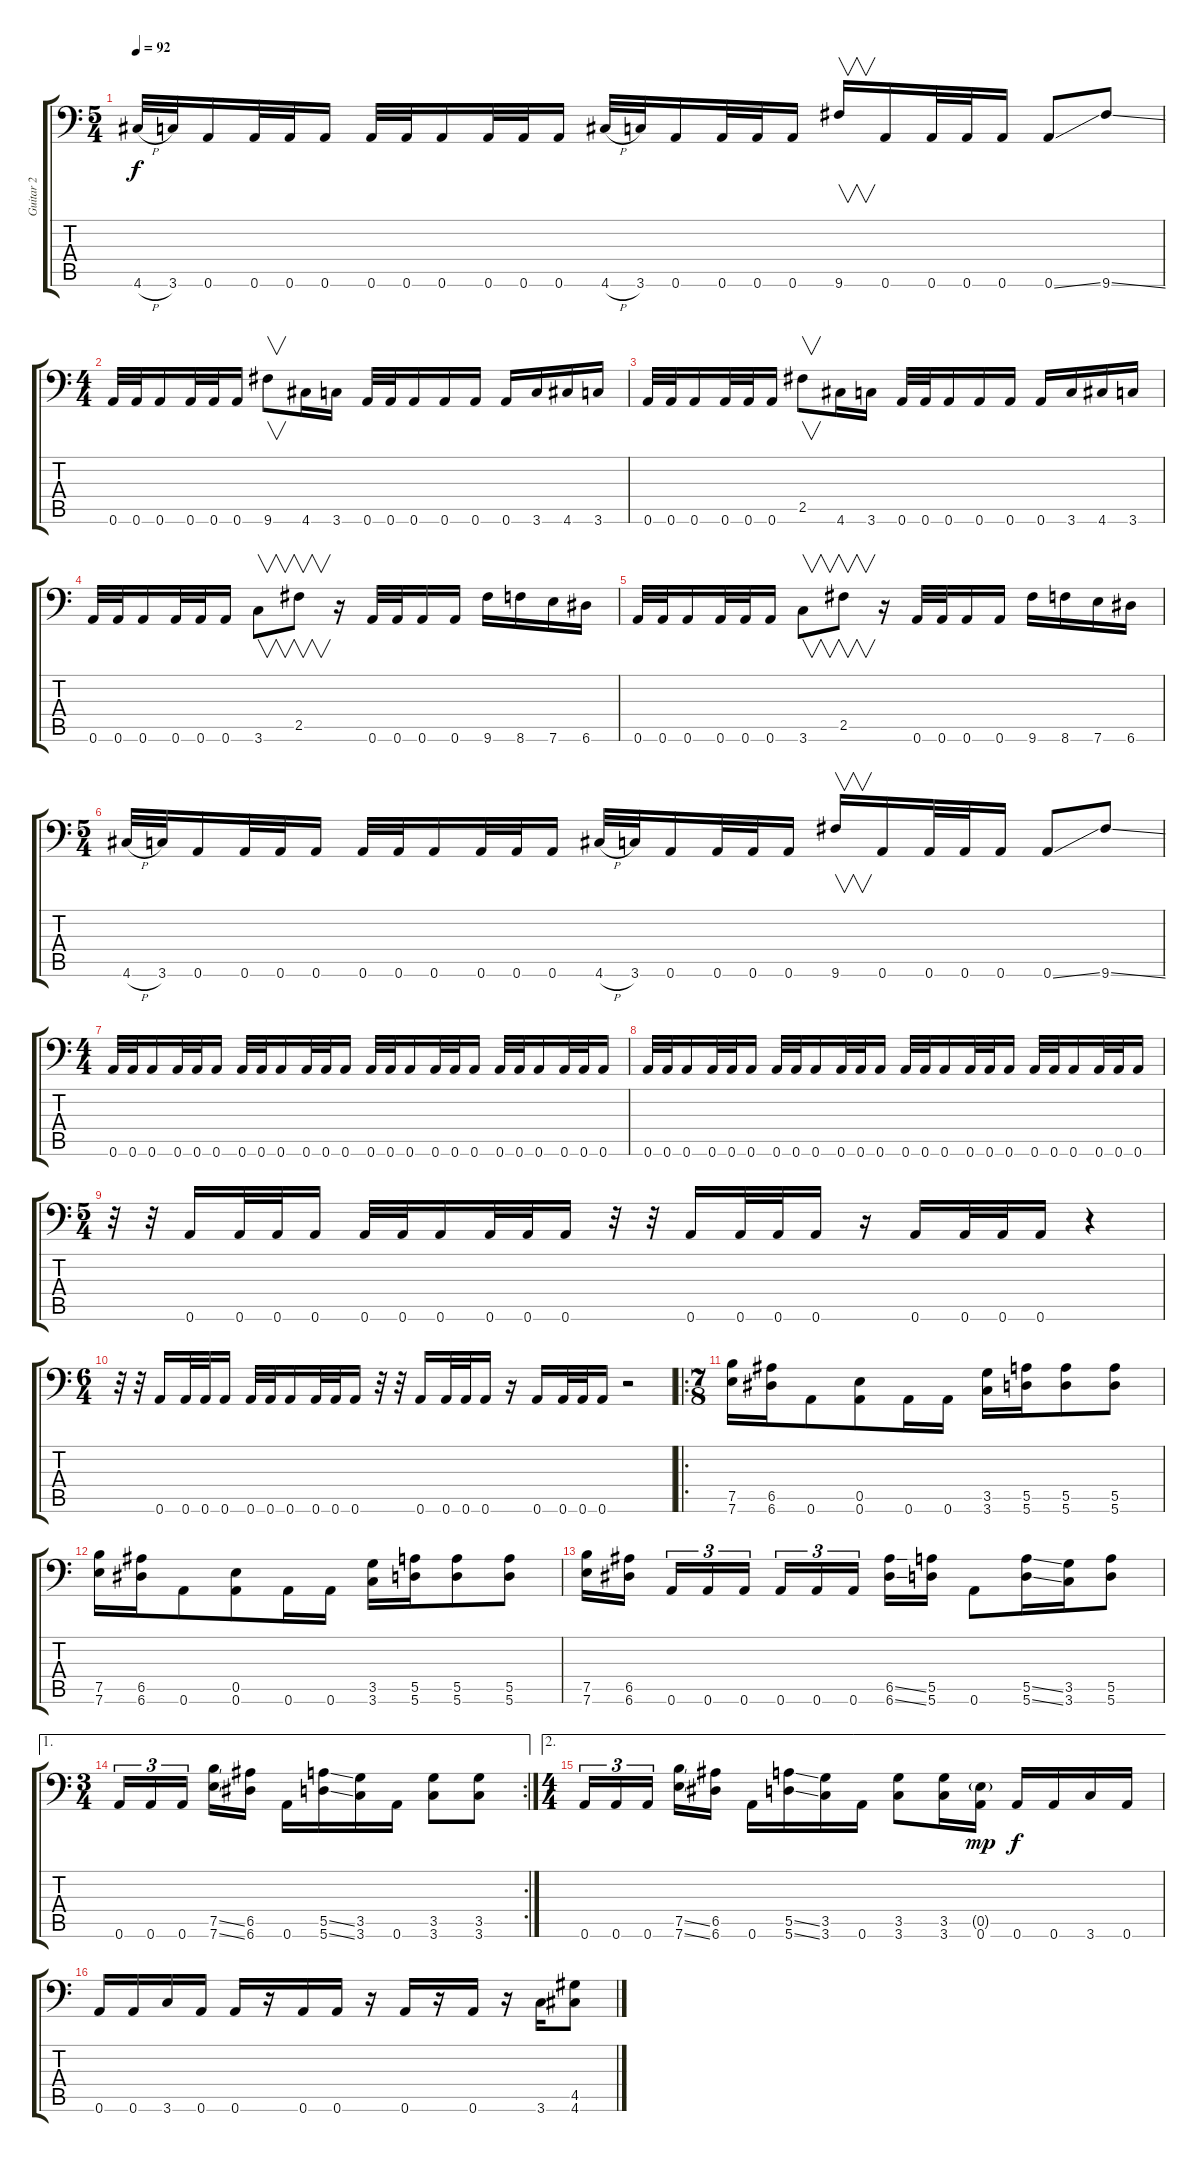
\track ("Guitar 2" "Guitar 2") {instrument distortionguitar}
\staff {score tabs}
\tuning (B3 Gb3 D3 A2 E2 A1) {hide}
\ts (5 4)
\tempo 92
\clef f4
\ks c
4.6{h}.32{dy f} 3.6.32 0.6.16 0.6.32 0.6.32 0.6.16 0.6.32 0.6.32 0.6.16 0.6.32 0.6.32 0.6.16 4.6{h}.32 3.6.32 0.6.16 0.6.32 0.6.32 0.6.16 9.6.16{v} 0.6.16 0.6.32 0.6.32 0.6.16 0.6{ss}.8 9.6{ss}.8 |
\ts (4 4)
0.6.32 0.6.32 0.6.16 0.6.32 0.6.32 0.6.16 9.6.8{v} 4.6.16 3.6.16 0.6.32 0.6.32 0.6.16 0.6.16 0.6.16 0.6.16 3.6.16 4.6.16 3.6.16 |
0.6.32 0.6.32 0.6.16 0.6.32 0.6.32 0.6.16 2.5.8{v} 4.6.16 3.6.16 0.6.32 0.6.32 0.6.16 0.6.16 0.6.16 0.6.16 3.6.16 4.6.16 3.6.16 |
0.6.32 0.6.32 0.6.16 0.6.32 0.6.32 0.6.16 3.6.8{v} 2.5.8{v} r.16 0.6.32 0.6.32 0.6.16 0.6.16 9.6.16 8.6.16 7.6.16 6.6.16 |
0.6.32 0.6.32 0.6.16 0.6.32 0.6.32 0.6.16 3.6.8{v} 2.5.8{v} r.16 0.6.32 0.6.32 0.6.16 0.6.16 9.6.16 8.6.16 7.6.16 6.6.16 |
\ts (5 4)
4.6{h}.32 3.6.32 0.6.16 0.6.32 0.6.32 0.6.16 0.6.32 0.6.32 0.6.16 0.6.32 0.6.32 0.6.16 4.6{h}.32 3.6.32 0.6.16 0.6.32 0.6.32 0.6.16 9.6.16{v} 0.6.16 0.6.32 0.6.32 0.6.16 0.6{ss}.8 9.6{ss}.8 |
\ts (4 4)
0.6.32 0.6.32 0.6.16 0.6.32 0.6.32 0.6.16 0.6.32 0.6.32 0.6.16 0.6.32 0.6.32 0.6.16 0.6.32 0.6.32 0.6.16 0.6.32 0.6.32 0.6.16 0.6.32 0.6.32 0.6.16 0.6.32 0.6.32 0.6.16 |
0.6.32 0.6.32 0.6.16 0.6.32 0.6.32 0.6.16 0.6.32 0.6.32 0.6.16 0.6.32 0.6.32 0.6.16 0.6.32 0.6.32 0.6.16 0.6.32 0.6.32 0.6.16 0.6.32 0.6.32 0.6.16 0.6.32 0.6.32 0.6.16 |
\ts (5 4)
r.32 r.32 0.6.16 0.6.32 0.6.32 0.6.16 0.6.32 0.6.32 0.6.16 0.6.32 0.6.32 0.6.16 r.32 r.32 0.6.16 0.6.32 0.6.32 0.6.16 r.16 0.6.16 0.6.32 0.6.32 0.6.16 r.4 |
\ts (6 4)
r.32 r.32 0.6.16 0.6.32 0.6.32 0.6.16 0.6.32 0.6.32 0.6.16 0.6.32 0.6.32 0.6.16 r.32 r.32 0.6.16 0.6.32 0.6.32 0.6.16 r.16 0.6.16 0.6.32 0.6.32 0.6.16 r.2 |
\ro
\ts (7 8)
(7.5 7.6).16 (6.5 6.6).16 0.6.8 (0.5 0.6).8 0.6.16 0.6.16 (3.5 3.6).16 (5.5 5.6).16 (5.5 5.6).8 (5.5 5.6).8 |
(7.5 7.6).16 (6.5 6.6).16 0.6.8 (0.5 0.6).8 0.6.16 0.6.16 (3.5 3.6).16 (5.5 5.6).16 (5.5 5.6).8 (5.5 5.6).8 |
(7.5 7.6).16 (6.5 6.6).16 0.6.16{tu (3 2)} 0.6.16{tu (3 2)} 0.6.16{tu (3 2)} 0.6.16{tu (3 2)} 0.6.16{tu (3 2)} 0.6.16{tu (3 2)} (6.5{ss} 6.6{ss}).16 (5.5 5.6).16 0.6.8 (5.5{ss} 5.6{ss}).16 (3.5 3.6).16 (5.5 5.6).8 |
\ae 1
\rc 2
\ts (3 4)
0.6.16{tu (3 2)} 0.6.16{tu (3 2)} 0.6.16{tu (3 2)} (7.5{ss} 7.6{ss}).16 (6.5 6.6).16 0.6.16 (5.5{ss} 5.6{ss}).16 (3.5 3.6).16 0.6.16 (3.5 3.6).8 (3.5 3.6).8 |
\ae 2
\ts (4 4)
0.6.16{tu (3 2)} 0.6.16{tu (3 2)} 0.6.16{tu (3 2)} (7.5{ss} 7.6{ss}).16 (6.5 6.6).16 0.6.16 (5.5{ss} 5.6{ss}).16 (3.5 3.6).16 0.6.16 (3.5 3.6).8 (3.5 3.6).16 (0.5{g} 0.6).16{dy mp} 0.6.16{dy f} 0.6.16 3.6.16 0.6.16 |
0.6.16 0.6.16 3.6.16 0.6.16 0.6.16 r.16 0.6.16 0.6.16 r.16 0.6.16 r.16 0.6.16 r.16 3.6.16 (4.5 4.6).8
